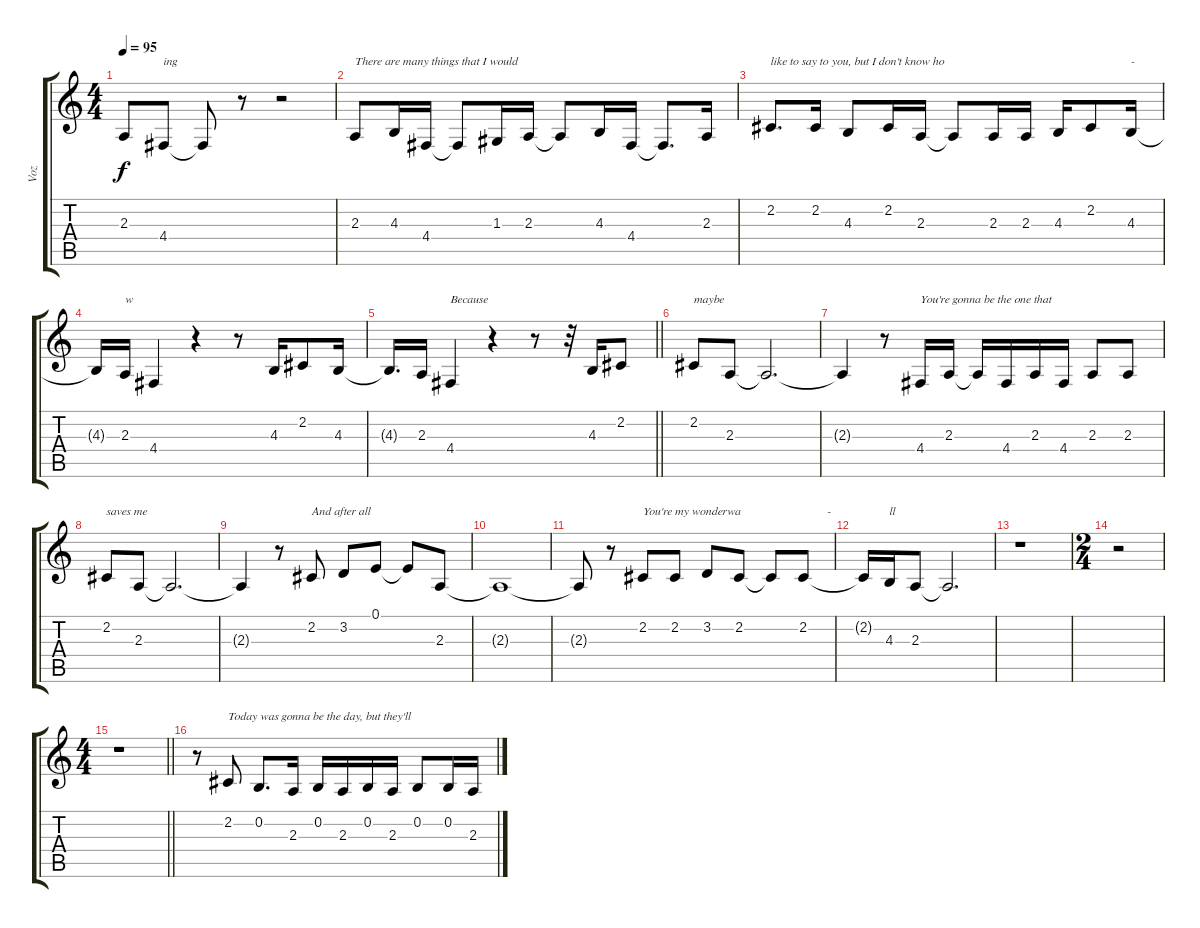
\track ("Voz" "Voz") {instrument clarinet}
\staff {score tabs}
\tuning (E4 B3 G3 D3 A2 E2) {hide}
\ts (4 4)
\tempo 95
\clef g2
\ks c
2.3{t}.8{dy f} 4.4.8{txt "ing"} 4.4{t}.8 r.8 r.2 |
2.3.8{txt "There are many things that I would"} 4.3.16 4.4.16 4.4{t}.8 1.3.16 2.3.16 2.3{t}.8 4.3.16 4.4.16 4.4{t}.8{d} 2.3.16 |
2.2.8{d txt "like to say to you, but I don't know ho"} 2.2.16 4.3.8 2.2.16 2.3.16 2.3{t}.8 2.3.16 2.3.16 4.3.16 2.2.8 4.3.16{txt "-"} |
4.3{t}.16 2.3.16{txt "w"} 4.4.4 r.4 r.8 4.3.16 2.2.8 4.3.16 |
\barLineRight lightlight
4.3{t}.16{d} 2.3.16 4.4.4{txt "Because"} r.4 r.8 r.32 4.3.16 2.2.8 |
2.2.8{txt "maybe"} 2.3.8 2.3{t}.2{d} |
2.3{t}.4 r.8 4.4.16{txt "You're gonna be the one that"} 2.3.16 2.3{t}.16 4.4.16 2.3.16 4.4.16 2.3.8 2.3.8 |
2.2.8{txt "saves me"} 2.3.8 2.3{t}.2{d} |
2.3{t}.4 r.8 2.2.8{txt "And after all"} 3.2.8 0.1.8 0.1{t}.8 2.3.8 |
2.3{t}.1 |
2.3{t}.8 r.8 2.2.8{txt "You're my wonderwa"} 2.2.8 3.2.8 2.2.8 2.2{t}.8 2.2.8{txt "        -"} |
2.2{t}.16 4.3.16{txt "ll"} 2.3.8 2.3{t}.2{d} |
r.1 |
\ts (2 4)
r.2 |
\ts (4 4)
\barLineRight lightlight
r.1 |
r.8 2.2.8{txt "Today was gonna be the day, but they'll"} 0.2.8{d} 2.3.16 0.2.16 2.3.16 0.2.16 2.3.16 0.2.8 0.2.16 2.3.16
